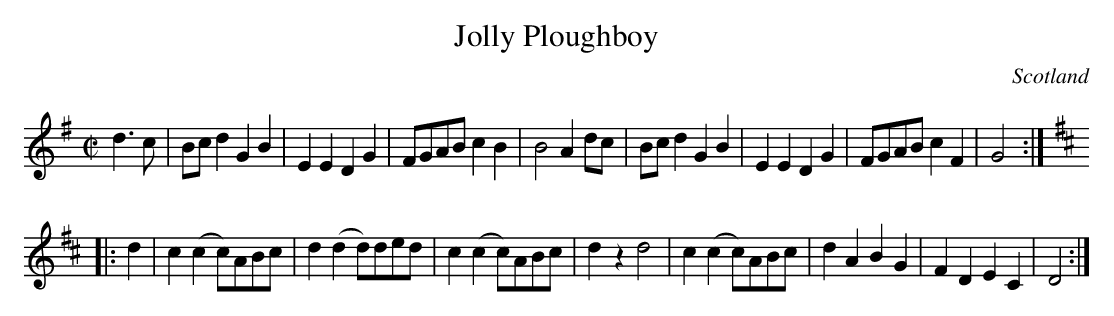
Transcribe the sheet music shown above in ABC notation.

X:1
T:Jolly Ploughboy
M:C|
O:Scotland
O:England
K:G major
d3c|\
Bcd2 G2B2|E2E2 D2G2|FGAB c2B2|B4 A2dc|\
Bcd2 G2B2|E2E2 D2G2|FGAB c2F2|G4::
K:D
d2|\
c2(c2 c)ABc|d2(d2 d)ded|c2(c2 c)ABc|d2z2 d4|\
c2(c2 c)ABc|d2A2 B2G2|F2D2 E2C2|D4:|
